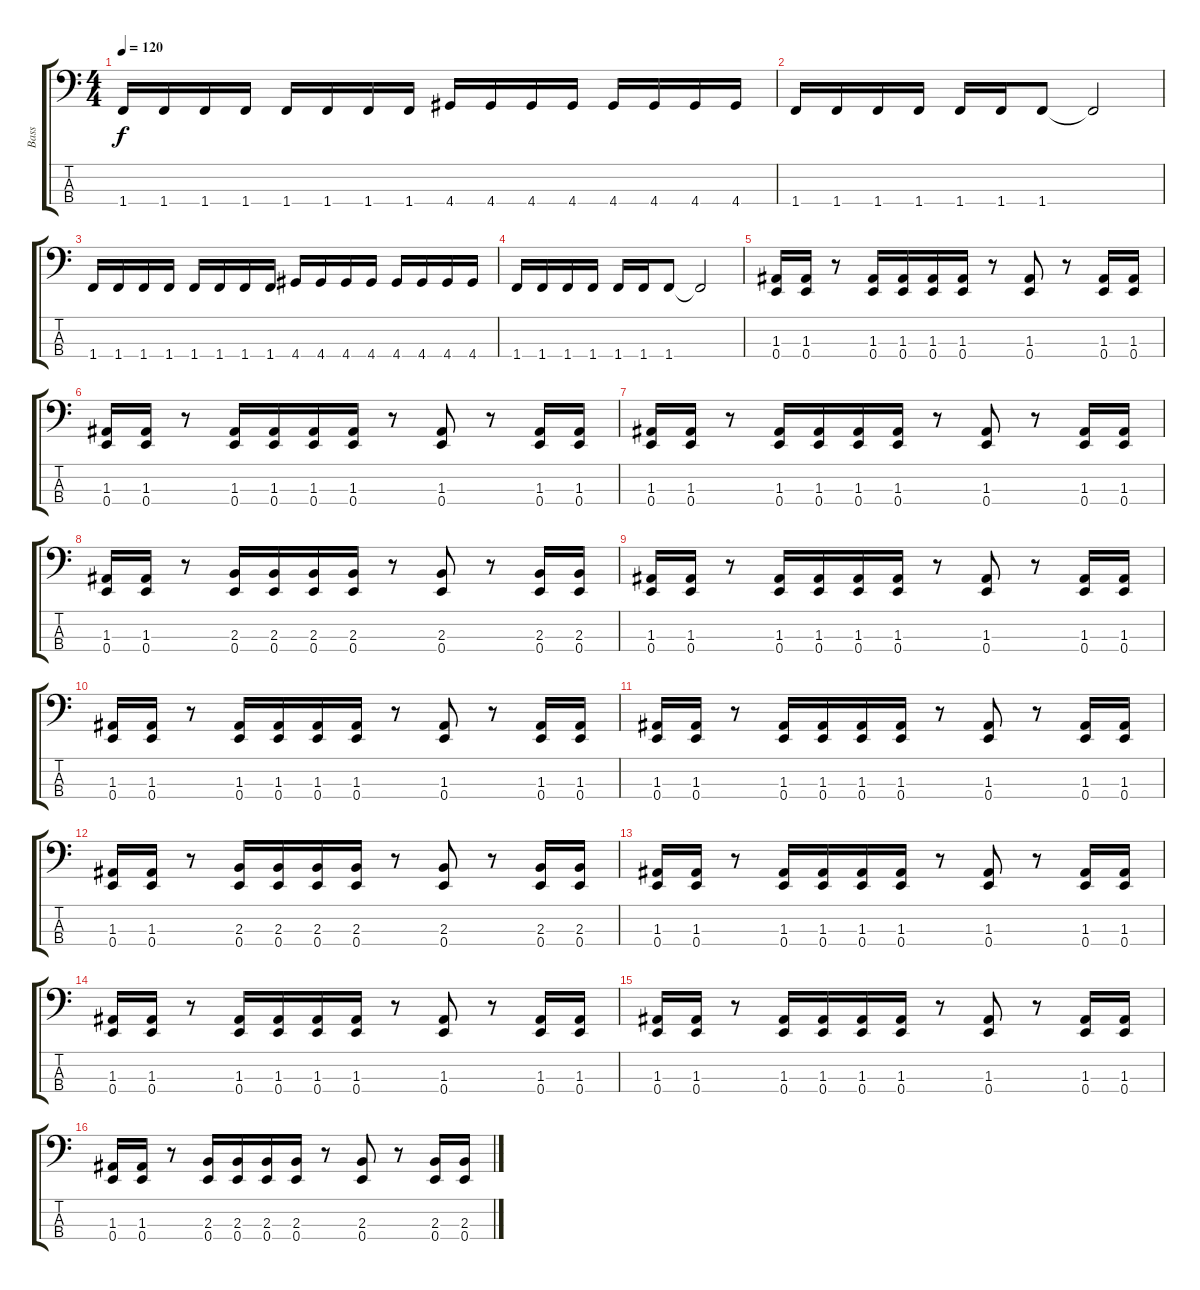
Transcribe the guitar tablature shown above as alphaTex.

\track ("Bass" "Bass") {instrument electricbassfinger}
\staff {score tabs}
\tuning (G2 D2 A1 E1) {hide}
\ts (4 4)
\tempo 120
\clef f4
\ks c
1.4.16{dy f instrument electricbassfinger} 1.4.16 1.4.16 1.4.16 1.4.16 1.4.16 1.4.16 1.4.16 4.4.16 4.4.16 4.4.16 4.4.16 4.4.16 4.4.16 4.4.16 4.4.16 |
1.4.16 1.4.16 1.4.16 1.4.16 1.4.16 1.4.16 1.4.8 1.4{t}.2 |
1.4.16 1.4.16 1.4.16 1.4.16 1.4.16 1.4.16 1.4.16 1.4.16 4.4.16 4.4.16 4.4.16 4.4.16 4.4.16 4.4.16 4.4.16 4.4.16 |
1.4.16 1.4.16 1.4.16 1.4.16 1.4.16 1.4.16 1.4.8 1.4{t}.2 |
(1.3 0.4).16 (1.3 0.4).16 r.8 (1.3 0.4).16 (1.3 0.4).16 (1.3 0.4).16 (1.3 0.4).16 r.8 (1.3 0.4).8 r.8 (1.3 0.4).16 (1.3 0.4).16 |
(1.3 0.4).16 (1.3 0.4).16 r.8 (1.3 0.4).16 (1.3 0.4).16 (1.3 0.4).16 (1.3 0.4).16 r.8 (1.3 0.4).8 r.8 (1.3 0.4).16 (1.3 0.4).16 |
(1.3 0.4).16 (1.3 0.4).16 r.8 (1.3 0.4).16 (1.3 0.4).16 (1.3 0.4).16 (1.3 0.4).16 r.8 (1.3 0.4).8 r.8 (1.3 0.4).16 (1.3 0.4).16 |
(1.3 0.4).16 (1.3 0.4).16 r.8 (2.3 0.4).16 (2.3 0.4).16 (2.3 0.4).16 (2.3 0.4).16 r.8 (2.3 0.4).8 r.8 (2.3 0.4).16 (2.3 0.4).16 |
(1.3 0.4).16 (1.3 0.4).16 r.8 (1.3 0.4).16 (1.3 0.4).16 (1.3 0.4).16 (1.3 0.4).16 r.8 (1.3 0.4).8 r.8 (1.3 0.4).16 (1.3 0.4).16 |
(1.3 0.4).16 (1.3 0.4).16 r.8 (1.3 0.4).16 (1.3 0.4).16 (1.3 0.4).16 (1.3 0.4).16 r.8 (1.3 0.4).8 r.8 (1.3 0.4).16 (1.3 0.4).16 |
(1.3 0.4).16 (1.3 0.4).16 r.8 (1.3 0.4).16 (1.3 0.4).16 (1.3 0.4).16 (1.3 0.4).16 r.8 (1.3 0.4).8 r.8 (1.3 0.4).16 (1.3 0.4).16 |
(1.3 0.4).16 (1.3 0.4).16 r.8 (2.3 0.4).16 (2.3 0.4).16 (2.3 0.4).16 (2.3 0.4).16 r.8 (2.3 0.4).8 r.8 (2.3 0.4).16 (2.3 0.4).16 |
(1.3 0.4).16 (1.3 0.4).16 r.8 (1.3 0.4).16 (1.3 0.4).16 (1.3 0.4).16 (1.3 0.4).16 r.8 (1.3 0.4).8 r.8 (1.3 0.4).16 (1.3 0.4).16 |
(1.3 0.4).16 (1.3 0.4).16 r.8 (1.3 0.4).16 (1.3 0.4).16 (1.3 0.4).16 (1.3 0.4).16 r.8 (1.3 0.4).8 r.8 (1.3 0.4).16 (1.3 0.4).16 |
(1.3 0.4).16 (1.3 0.4).16 r.8 (1.3 0.4).16 (1.3 0.4).16 (1.3 0.4).16 (1.3 0.4).16 r.8 (1.3 0.4).8 r.8 (1.3 0.4).16 (1.3 0.4).16 |
(1.3 0.4).16 (1.3 0.4).16 r.8 (2.3 0.4).16 (2.3 0.4).16 (2.3 0.4).16 (2.3 0.4).16 r.8 (2.3 0.4).8 r.8 (2.3 0.4).16 (2.3 0.4).16
